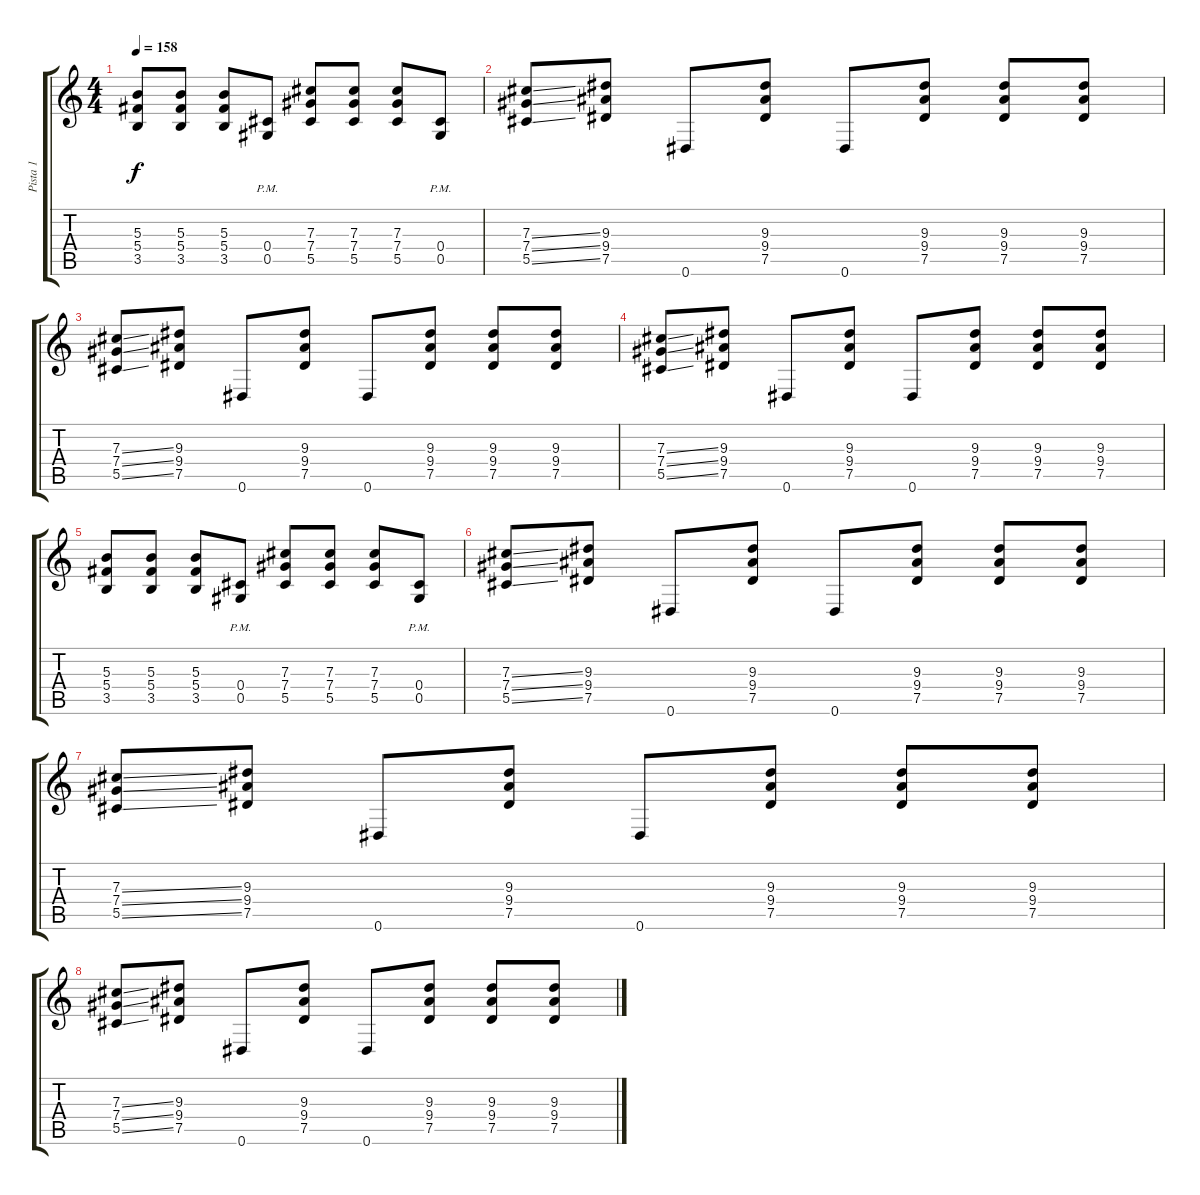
\track ("Pista 1" "Pista 1") {instrument overdrivenguitar}
\staff {score tabs}
\tuning (Eb4 Bb3 Gb3 Db3 Ab2 Eb2) {hide}
\ts (4 4)
\tempo 158
\clef g2
\ks c
(5.3 5.4 3.5).8{dy f} (5.3 5.4 3.5).8 (5.3 5.4 3.5).8 (0.4{pm} 0.5{pm}).8 (7.3 7.4 5.5).8 (7.3 7.4 5.5).8 (7.3 7.4 5.5).8 (0.4{pm} 0.5{pm}).8 |
(7.3{ss} 7.4{ss} 5.5{ss}).8 (9.3 9.4 7.5).8 0.6.8 (9.3 9.4 7.5).8 0.6.8 (9.3 9.4 7.5).8 (9.3 9.4 7.5).8 (9.3 9.4 7.5).8 |
(7.3{ss} 7.4{ss} 5.5{ss}).8 (9.3 9.4 7.5).8 0.6.8 (9.3 9.4 7.5).8 0.6.8 (9.3 9.4 7.5).8 (9.3 9.4 7.5).8 (9.3 9.4 7.5).8 |
(7.3{ss} 7.4{ss} 5.5{ss}).8 (9.3 9.4 7.5).8 0.6.8 (9.3 9.4 7.5).8 0.6.8 (9.3 9.4 7.5).8 (9.3 9.4 7.5).8 (9.3 9.4 7.5).8 |
(5.3 5.4 3.5).8 (5.3 5.4 3.5).8 (5.3 5.4 3.5).8 (0.4{pm} 0.5{pm}).8 (7.3 7.4 5.5).8 (7.3 7.4 5.5).8 (7.3 7.4 5.5).8 (0.4{pm} 0.5{pm}).8 |
(7.3{ss} 7.4{ss} 5.5{ss}).8 (9.3 9.4 7.5).8 0.6.8 (9.3 9.4 7.5).8 0.6.8 (9.3 9.4 7.5).8 (9.3 9.4 7.5).8 (9.3 9.4 7.5).8 |
(7.3{ss} 7.4{ss} 5.5{ss}).8 (9.3 9.4 7.5).8 0.6.8 (9.3 9.4 7.5).8 0.6.8 (9.3 9.4 7.5).8 (9.3 9.4 7.5).8 (9.3 9.4 7.5).8 |
(7.3{ss} 7.4{ss} 5.5{ss}).8 (9.3 9.4 7.5).8 0.6.8 (9.3 9.4 7.5).8 0.6.8 (9.3 9.4 7.5).8 (9.3 9.4 7.5).8 (9.3 9.4 7.5).8
